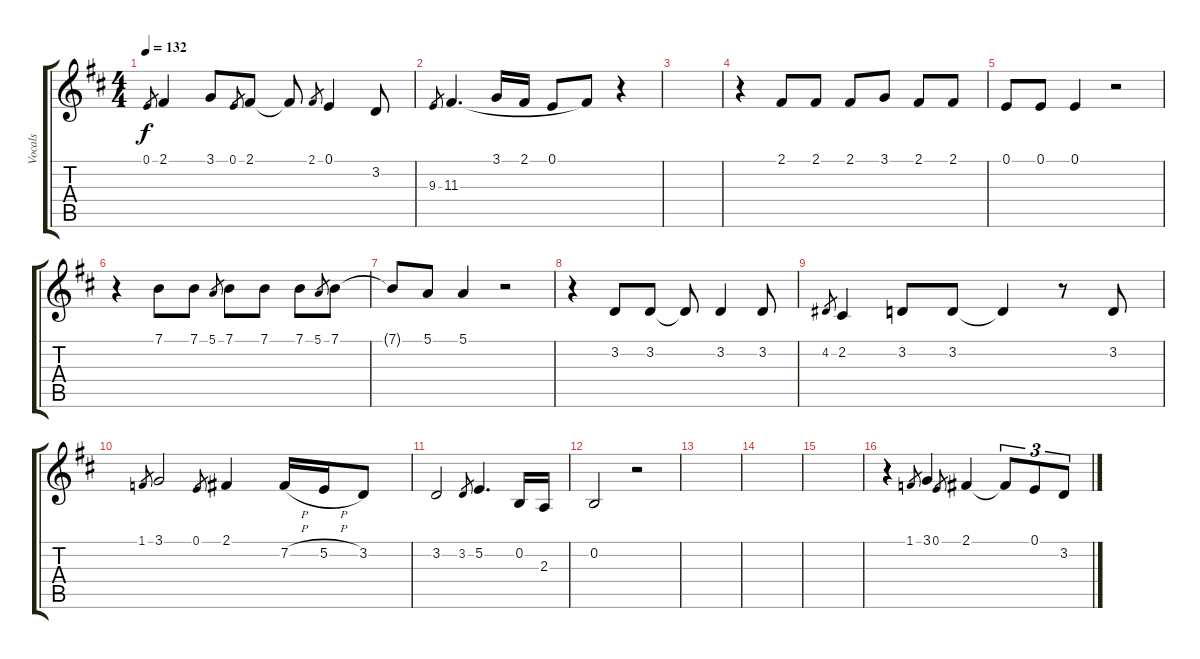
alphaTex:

\track ("Vocals" "Vocals") {instrument lead1square}
\staff {score tabs}
\tuning (E4 B3 G3 D3 A2 E2) {hide}
\ts (4 4)
\tempo 132
\clef g2
\ks d
0.1.8{gr dy f} 2.1.4 3.1.8 0.1.8{gr} 2.1.8 2.1{t}.8 2.1.8{gr} 0.1.4 3.2.8 |
9.3.8{gr} 11.3.4{d} 3.1.16 2.1.16 0.1.8 11.3{t}.8 r.4 |
|
r.4 2.1.8 2.1.8 2.1.8 3.1.8 2.1.8 2.1.8 |
0.1.8 0.1.8 0.1.4 r.2 |
r.4 7.1.8 7.1.8 5.1.8{gr} 7.1.8 7.1.8 7.1.8 5.1.8{gr} 7.1.8 |
7.1{t}.8 5.1.8 5.1.4 r.2 |
r.4 3.2.8 3.2.8 3.2{t}.8 3.2.4 3.2.8 |
4.2.8{gr} 2.2.4 3.2.8 3.2.8 3.2{t}.4 r.8 3.2.8 |
1.1.8{gr} 3.1.2 0.1.8{gr} 2.1.4 7.2{h}.16 5.2{h}.16 3.2.8 |
3.2.2 3.2.8{gr} 5.2.4{d} 0.2.16 2.3.16 |
0.2.2 r.2 |
|
|
|
r.4 1.1.8{gr} 3.1.4 0.1.8{gr} 2.1.4 2.1{t}.8{tu (3 2)} 0.1.8{tu (3 2)} 3.2.8{tu (3 2)}
